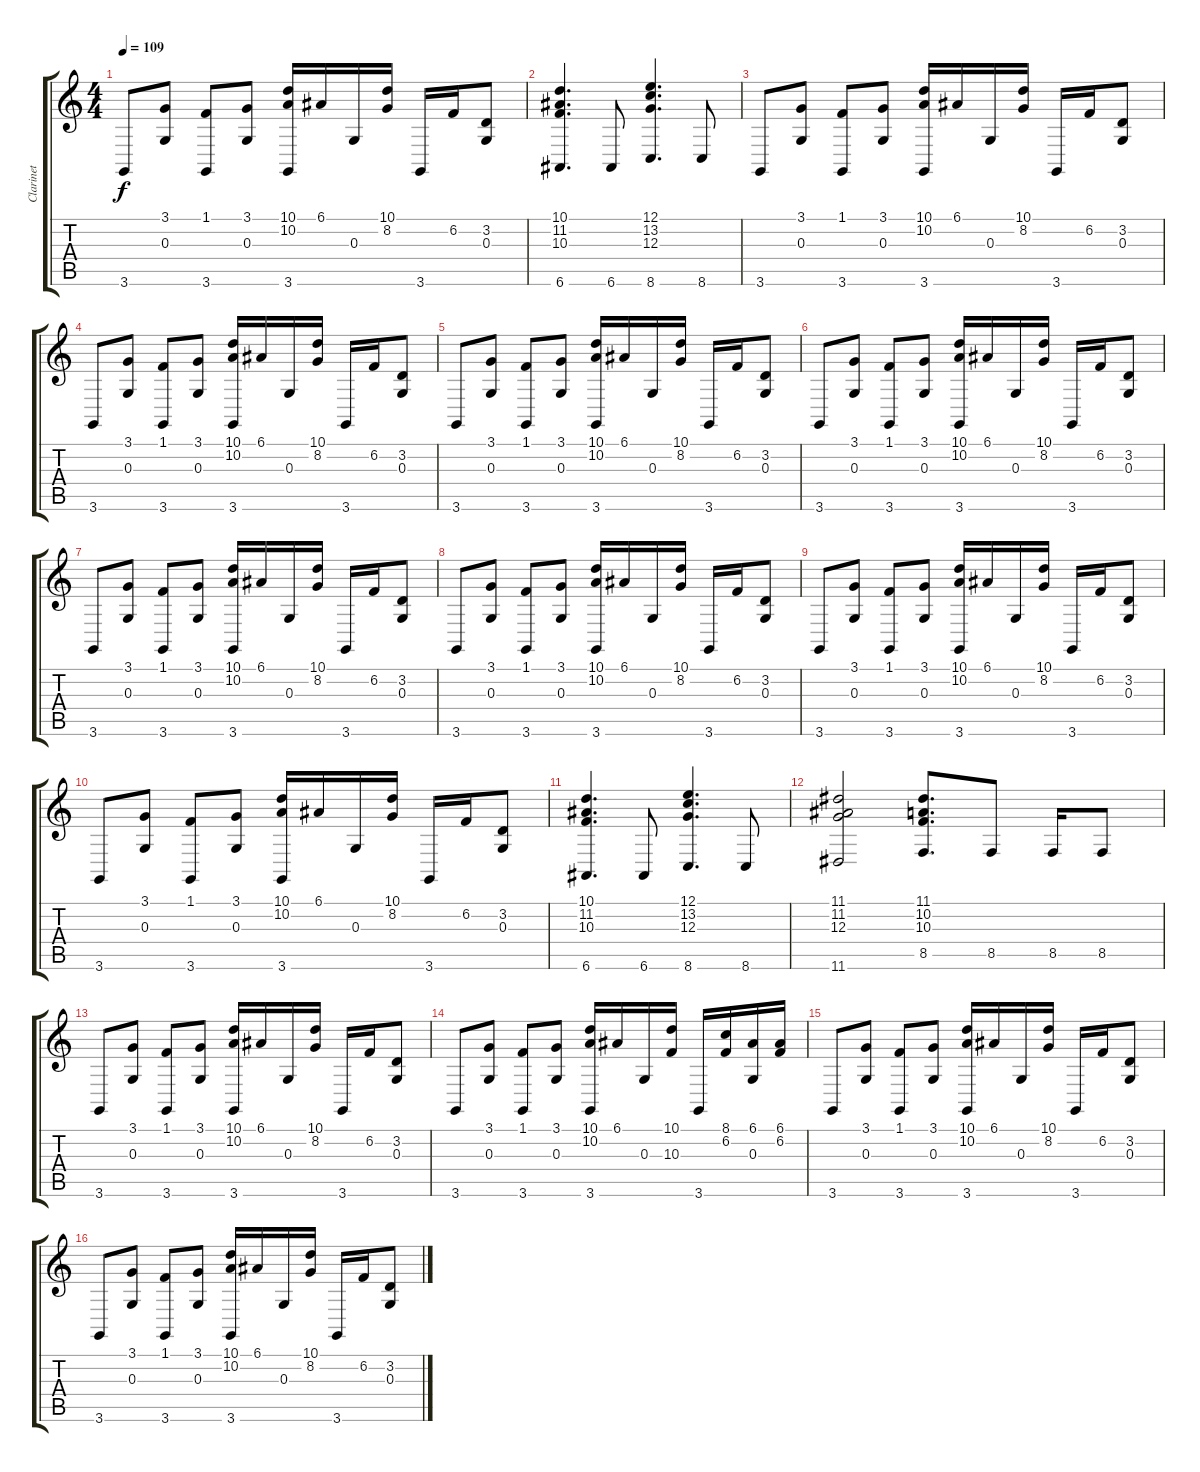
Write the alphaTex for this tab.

\track ("Clarinet" "Clarinet") {instrument clavinet}
\staff {score tabs}
\tuning (E4 B3 G3 D3 A2 E2) {hide}
\ts (4 4)
\tempo 109
\clef g2
\ks c
3.6.8{dy f} (3.1 0.3).8 (1.1 3.6).8 (3.1 0.3).8 (10.1 10.2 3.6).16 6.1.16 0.3.16 (10.1 8.2).16 3.6.16 6.2.16 (3.2 0.3).8 |
(10.1 11.2 10.3 6.6).4{d} 6.6.8 (12.1 13.2 12.3 8.6).4{d} 8.6.8 |
3.6.8 (3.1 0.3).8 (1.1 3.6).8 (3.1 0.3).8 (10.1 10.2 3.6).16 6.1.16 0.3.16 (10.1 8.2).16 3.6.16 6.2.16 (3.2 0.3).8 |
3.6.8 (3.1 0.3).8 (1.1 3.6).8 (3.1 0.3).8 (10.1 10.2 3.6).16 6.1.16 0.3.16 (10.1 8.2).16 3.6.16 6.2.16 (3.2 0.3).8 |
3.6.8 (3.1 0.3).8 (1.1 3.6).8 (3.1 0.3).8 (10.1 10.2 3.6).16 6.1.16 0.3.16 (10.1 8.2).16 3.6.16 6.2.16 (3.2 0.3).8 |
3.6.8 (3.1 0.3).8 (1.1 3.6).8 (3.1 0.3).8 (10.1 10.2 3.6).16 6.1.16 0.3.16 (10.1 8.2).16 3.6.16 6.2.16 (3.2 0.3).8 |
3.6.8 (3.1 0.3).8 (1.1 3.6).8 (3.1 0.3).8 (10.1 10.2 3.6).16 6.1.16 0.3.16 (10.1 8.2).16 3.6.16 6.2.16 (3.2 0.3).8 |
3.6.8 (3.1 0.3).8 (1.1 3.6).8 (3.1 0.3).8 (10.1 10.2 3.6).16 6.1.16 0.3.16 (10.1 8.2).16 3.6.16 6.2.16 (3.2 0.3).8 |
3.6.8 (3.1 0.3).8 (1.1 3.6).8 (3.1 0.3).8 (10.1 10.2 3.6).16 6.1.16 0.3.16 (10.1 8.2).16 3.6.16 6.2.16 (3.2 0.3).8 |
3.6.8 (3.1 0.3).8 (1.1 3.6).8 (3.1 0.3).8 (10.1 10.2 3.6).16 6.1.16 0.3.16 (10.1 8.2).16 3.6.16 6.2.16 (3.2 0.3).8 |
(10.1 11.2 10.3 6.6).4{d} 6.6.8 (12.1 13.2 12.3 8.6).4{d} 8.6.8 |
(11.1 11.2 12.3 11.6).2 (11.1 10.2 10.3 8.5).8{d} 8.5.8 8.5.16 8.5.8 |
3.6.8 (3.1 0.3).8 (1.1 3.6).8 (3.1 0.3).8 (10.1 10.2 3.6).16 6.1.16 0.3.16 (10.1 8.2).16 3.6.16 6.2.16 (3.2 0.3).8 |
3.6.8 (3.1 0.3).8 (1.1 3.6).8 (3.1 0.3).8 (10.1 10.2 3.6).16 6.1.16 0.3.16 (10.1 10.3).16 3.6.16 (8.1 6.2).16 (6.1 0.3).16 (6.1 6.2).16 |
3.6.8 (3.1 0.3).8 (1.1 3.6).8 (3.1 0.3).8 (10.1 10.2 3.6).16 6.1.16 0.3.16 (10.1 8.2).16 3.6.16 6.2.16 (3.2 0.3).8 |
3.6.8 (3.1 0.3).8 (1.1 3.6).8 (3.1 0.3).8 (10.1 10.2 3.6).16 6.1.16 0.3.16 (10.1 8.2).16 3.6.16 6.2.16 (3.2 0.3).8
